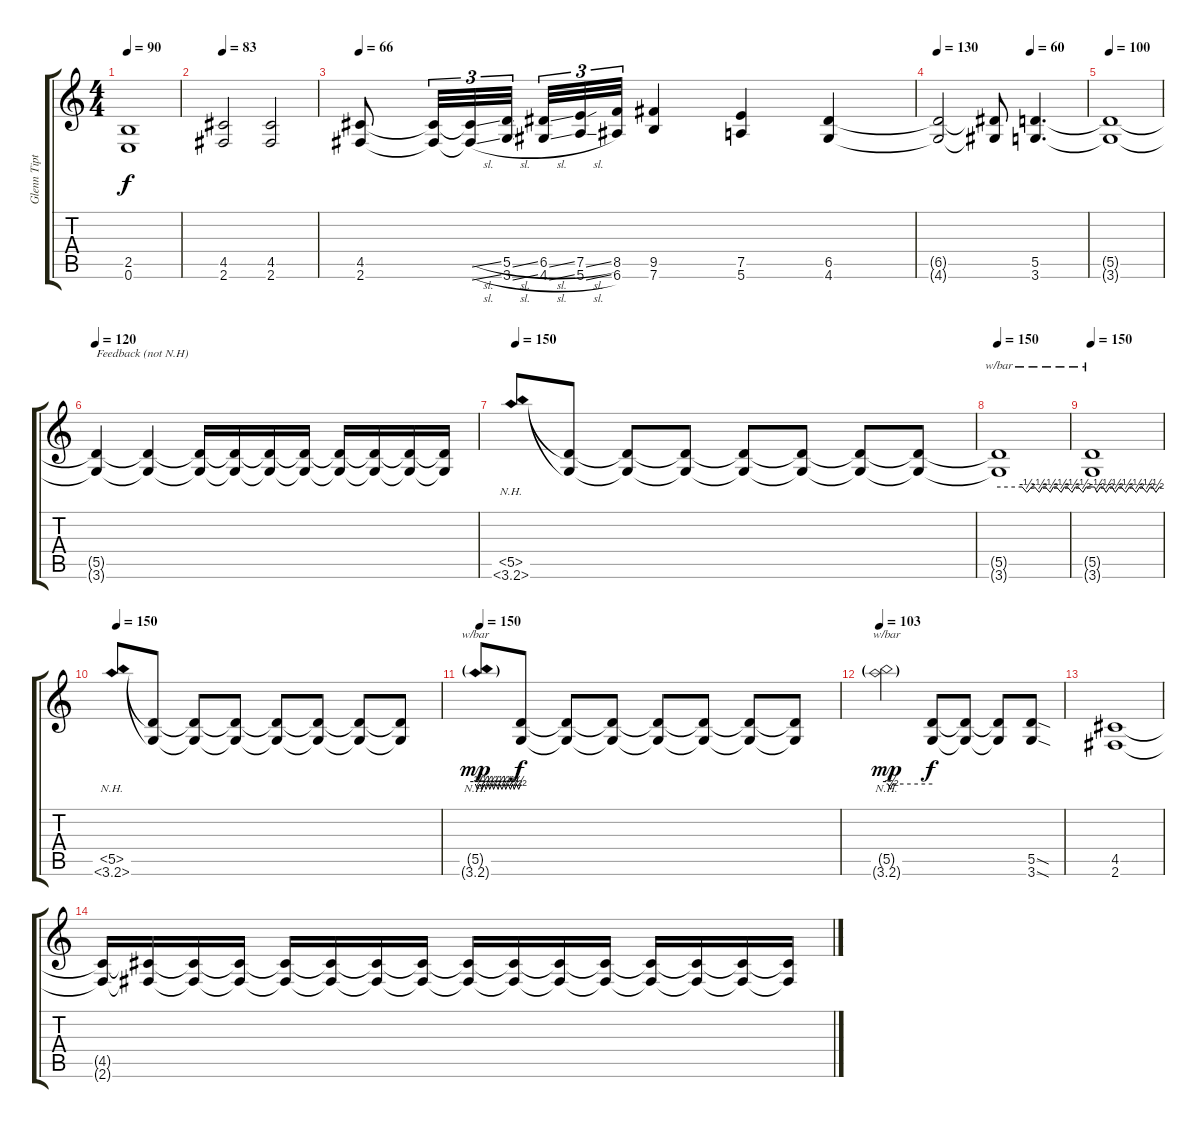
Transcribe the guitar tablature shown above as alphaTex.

\track ("Glenn Tipton" "Glenn Tipt") {instrument distortionguitar}
\staff {score tabs}
\tuning (E4 B3 G3 D3 A2 E2) {hide}
\ts (4 4)
\tempo 90
\clef g2
\ks c
(2.5{t} 0.6{t}).1{dy f} |
\tempo 83
(4.5 2.6).2 (4.5 2.6).2 |
\tempo 66
(4.5 2.6).8 (4.5{t} 2.6{t}).32{tu (3 2)} (4.5{sl t} 2.6{sl t}).32{tu (3 2)} (5.5{sl} 3.6{sl}).32{tu (3 2) beam splitsecondary} (6.5{sl} 4.6{sl}).32{tu (3 2)} (7.5{sl} 5.6{sl}).32{tu (3 2)} (8.5 6.6).32{tu (3 2)} (9.5 7.6).4 (7.5 5.6).4 (6.5 4.6).4 |
\tempo 130
\tempo (60 0.625)
(6.5{t} 4.6{t}).2 (6.5{t} 4.6{t}).8 (5.5 3.6).4{d} |
\tempo 100
(5.5{t} 3.6{t}).1 |
\tempo 120
(5.5{t} 3.6{t}).4{txt "Feedback (not N.H)"} (5.5{t} 3.6{t}).4 (5.5{t} 3.6{t}).16{volume 14} (5.5{t} 3.6{t}).16{volume 13} (5.5{t} 3.6{t}).16{volume 12} (5.5{t} 3.6{t}).16{volume 11} (5.5{t} 3.6{t}).16{volume 10} (5.5{t} 3.6{t}).16{volume 8} (5.5{t} 3.6{t}).16{volume 8} (5.5{t} 3.6{t}).16{volume 7} |
\tempo 150
(5.5{nh} 3.6{nh}).8{volume 7 instrument guitarharmonics} (5.5{t} 3.6{t}).8{volume 7} (5.5{t} 3.6{t}).8{volume 8} (5.5{t} 3.6{t}).8{volume 10} (5.5{t} 3.6{t}).8{volume 12} (5.5{t} 3.6{t}).8{volume 14} (5.5{t} 3.6{t}).8{volume 14} (5.5{t} 3.6{t}).8{volume 14} |
\tempo 150
(5.5{t} 3.6{t}).1{tbe (custom default 0 0 15 0 18 -2 21 0 23 0 26 -2 28 0 30 0 33 -2 35 0 37 0 40 -2 42 0 44 0 47 -2 49 0 51 0 54 -2 56 0 60 0) volume 15} |
\tempo 150
(5.5{t} 3.6{t}).1{tbe (custom default 0 0 2 0 4 -2 7 0 9 0 12 -2 15 0 17 0 20 -2 23 0 25 0 29 -2 32 0 34 0 38 -2 41 0 43 0 47 -2 50 0 52 0 55 -2 58 0 60 0) volume 16} |
\tempo 150
(5.5{nh} 3.6{nh}).8{volume 5 instrument guitarharmonics} (5.5{t} 3.6{t}).8{volume 7} (5.5{t} 3.6{t}).8{volume 8} (5.5{t} 3.6{t}).8 (5.5{t} 3.6{t}).8 (5.5{t} 3.6{t}).8 (5.5{t} 3.6{t}).8 (5.5{t} 3.6{t}).8 |
\tempo 150
(5.5{nh g} 3.6{nh g}).8{tbe (custom default 0 0 3 -2 6 0 9 -2 12 0 14 -2 17 0 19 -2 22 0 24 -2 27 0 30 -2 32 0 35 -2 38 0 40 -2 43 0 46 -2 49 0 51 -2 54 0 57 -2 60 0) dy mp volume 5 instrument guitarharmonics} (5.5{t} 3.6{t}).8{dy f volume 6} (5.5{t} 3.6{t}).8{volume 7} (5.5{t} 3.6{t}).8{volume 8} (5.5{t} 3.6{t}).8{volume 9} (5.5{t} 3.6{t}).8{volume 10} (5.5{t} 3.6{t}).8{volume 11} (5.5{t} 3.6{t}).8{volume 11} |
\tempo 103
(5.5{nh g} 3.6{nh g}).2{tbe (custom default 0 0 2 0 5 -2 8 0 10 0 60 0) dy mp volume 11} (5.5{t} 3.6{t}).8{dy f volume 12} (5.5{t} 3.6{t}).8{volume 14} (5.5{t} 3.6{t}).8{volume 16} (5.5{sod} 3.6{sod}).8{volume 14 instrument guitarfretnoise} |
(4.5 2.6).1{volume 14 instrument distortionguitar} |
(4.5{t} 2.6{t}).16 (4.5{t} 2.6{t}).16 (4.5{t} 2.6{t}).16{volume 13} (4.5{t} 2.6{t}).16{volume 12} (4.5{t} 2.6{t}).16{volume 11} (4.5{t} 2.6{t}).16{volume 10} (4.5{t} 2.6{t}).16{volume 9} (4.5{t} 2.6{t}).16{volume 8} (4.5{t} 2.6{t}).16{volume 7} (4.5{t} 2.6{t}).16{volume 6} (4.5{t} 2.6{t}).16{volume 5} (4.5{t} 2.6{t}).16{volume 4} (4.5{t} 2.6{t}).16{volume 3} (4.5{t} 2.6{t}).16{volume 2} (4.5{t} 2.6{t}).16{volume 1} (4.5{t} 2.6{t}).16{volume 0}
